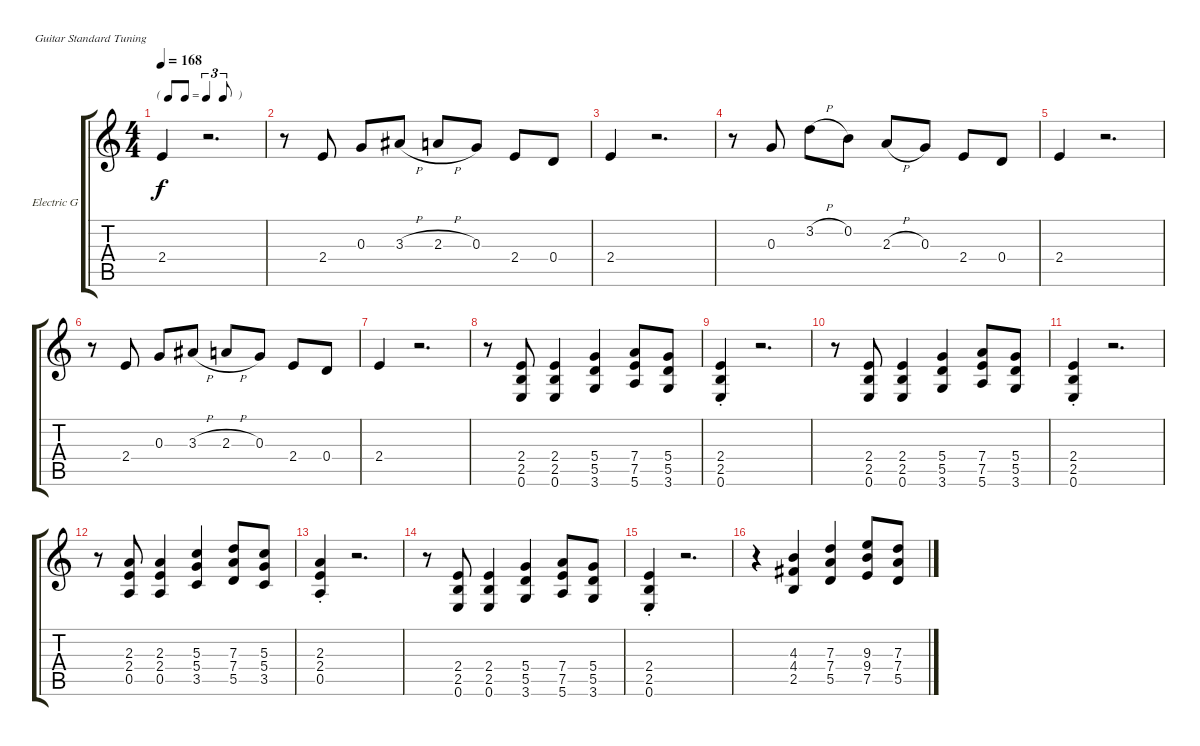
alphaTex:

\defaultSystemsLayout 4
\bracketExtendMode groupsimilarinstruments
\firstSystemTrackNameOrientation horizontal
\otherSystemsTrackNameOrientation horizontal
\track ("Electric Guitar" "Electric G") {instrument electricguitarclean}
\staff {score tabs}
\tuning (E4 B3 G3 D3 A2 E2)
\ts (4 4)
\tf triplet8th
\tempo 168
\clef g2
\ks c
2.4.4{dy f} r.2{d} |
r.8 2.4.8 0.3.8 3.3{h}.8 2.3{h}.8 0.3.8 2.4.8 0.4.8 |
2.4.4 r.2{d} |
r.8 0.3.8 3.2{h}.8 0.2.8 2.3{h}.8 0.3.8 2.4.8 0.4.8 |
2.4.4 r.2{d} |
r.8 2.4.8 0.3.8 3.3{h}.8 2.3{h}.8 0.3.8 2.4.8 0.4.8 |
2.4.4 r.2{d} |
r.8 (0.6 2.5 2.4).8 (0.6 2.5 2.4).4 (3.6 5.5 5.4).4 (5.6 7.5 7.4).8 (3.6 5.5 5.4).8 |
(2.4{st} 0.6 2.5).4 r.2{d} |
r.8 (0.6 2.5 2.4).8 (0.6 2.5 2.4).4 (3.6 5.5 5.4).4 (5.6 7.5 7.4).8 (3.6 5.5 5.4).8 |
(2.4{st} 0.6 2.5).4 r.2{d} |
r.8 (0.5 2.3 2.4).8 (0.5 2.3 2.4).4 (3.5 5.4 5.3).4 (5.5 7.4 7.3).8 (3.5 5.4 5.3).8 |
(2.4{st} 0.5 2.3).4 r.2{d} |
r.8 (0.6 2.5 2.4).8 (0.6 2.5 2.4).4 (3.6 5.5 5.4).4 (5.6 7.5 7.4).8 (3.6 5.5 5.4).8 |
(2.4{st} 0.6 2.5).4 r.2{d} |
r.4 (2.5 4.4 4.3).4 (5.5 7.4 7.3).4 (7.5 9.4 9.3).8 (5.5 7.4 7.3).8
